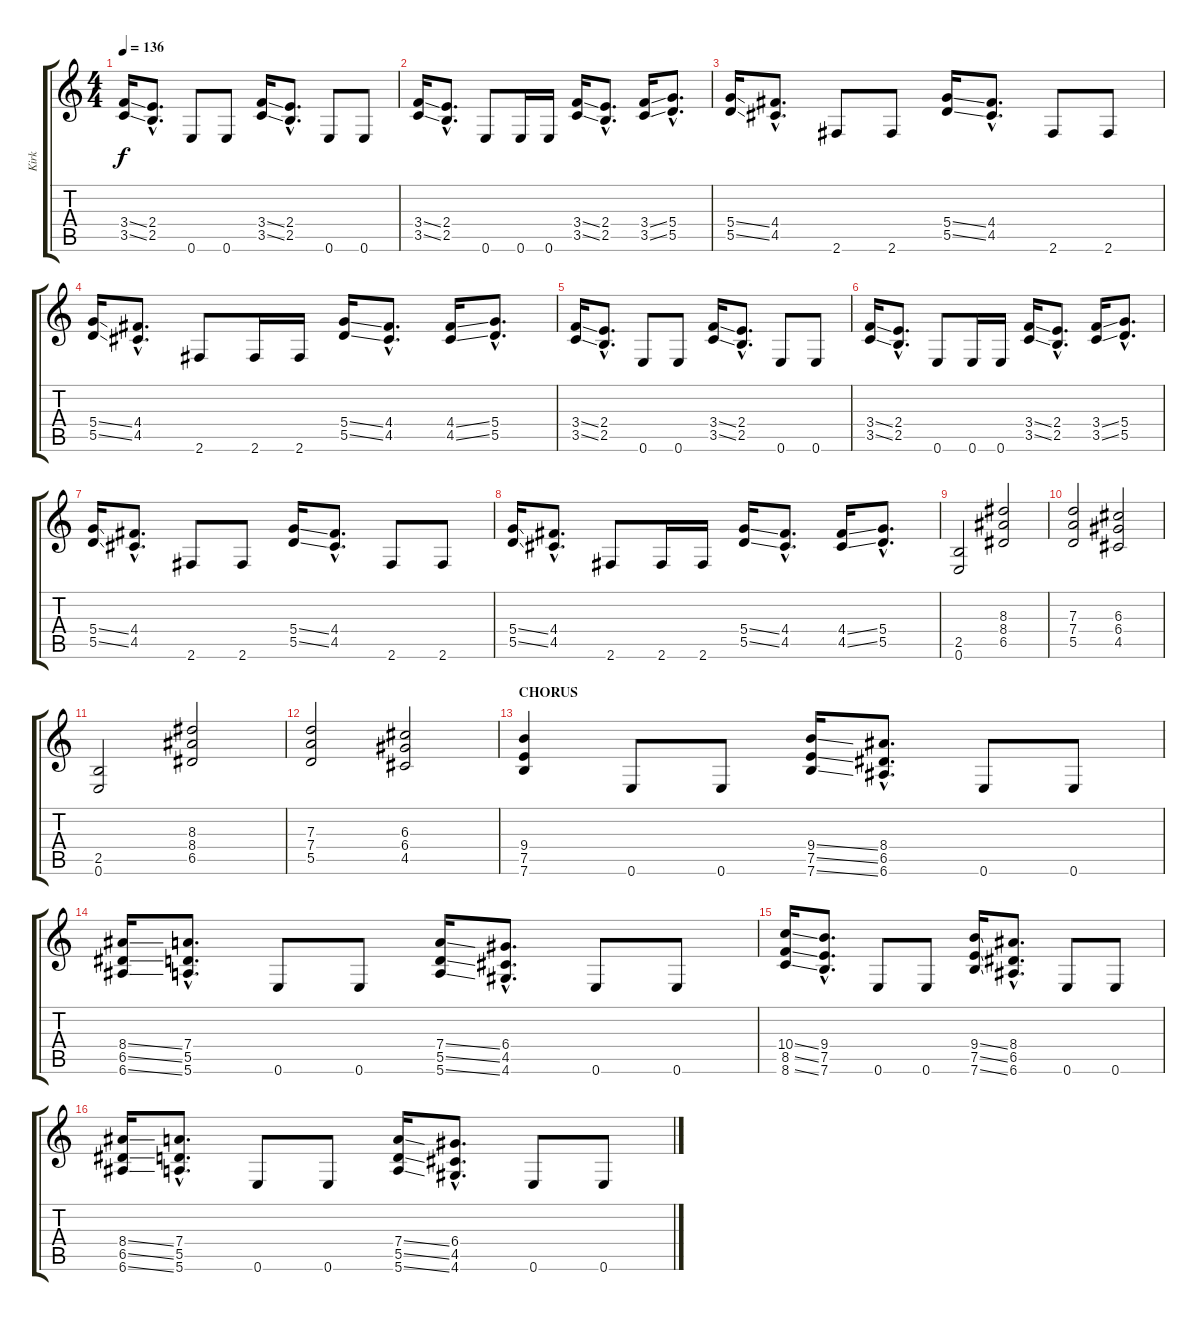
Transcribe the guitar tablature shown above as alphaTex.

\track ("Kirk" "Kirk") {instrument overdrivenguitar}
\staff {score tabs}
\tuning (E4 B3 G3 D3 A2 E2) {hide}
\ts (4 4)
\tempo 136
\clef g2
\ks c
(3.4{ss} 3.5{ss}).16{dy f} (2.4{hac} 2.5{hac}).8{d} 0.6.8 0.6.8 (3.4{ss} 3.5{ss}).16 (2.4{hac} 2.5{hac}).8{d} 0.6.8 0.6.8 |
(3.4{ss} 3.5{ss}).16 (2.4{hac} 2.5{hac}).8{d} 0.6.8 0.6.16 0.6.16 (3.4{ss} 3.5{ss}).16 (2.4{hac} 2.5{hac}).8{d} (3.4{ss} 3.5{ss}).16 (5.4{hac} 5.5{hac}).8{d} |
(5.4{ss} 5.5{ss}).16 (4.4{hac} 4.5{hac}).8{d} 2.6.8 2.6.8 (5.4{ss} 5.5{ss}).16 (4.4{hac} 4.5{hac}).8{d} 2.6.8 2.6.8 |
(5.4{ss} 5.5{ss}).16 (4.4{hac} 4.5{hac}).8{d} 2.6.8 2.6.16 2.6.16 (5.4{ss} 5.5{ss}).16 (4.4{hac} 4.5{hac}).8{d} (4.4{ss} 4.5{ss}).16 (5.4{hac} 5.5{hac}).8{d} |
(3.4{ss} 3.5{ss}).16 (2.4{hac} 2.5{hac}).8{d} 0.6.8 0.6.8 (3.4{ss} 3.5{ss}).16 (2.4{hac} 2.5{hac}).8{d} 0.6.8 0.6.8 |
(3.4{ss} 3.5{ss}).16 (2.4{hac} 2.5{hac}).8{d} 0.6.8 0.6.16 0.6.16 (3.4{ss} 3.5{ss}).16 (2.4{hac} 2.5{hac}).8{d} (3.4{ss} 3.5{ss}).16 (5.4{hac} 5.5{hac}).8{d} |
(5.4{ss} 5.5{ss}).16 (4.4{hac} 4.5{hac}).8{d} 2.6.8 2.6.8 (5.4{ss} 5.5{ss}).16 (4.4{hac} 4.5{hac}).8{d} 2.6.8 2.6.8 |
(5.4{ss} 5.5{ss}).16 (4.4{hac} 4.5{hac}).8{d} 2.6.8 2.6.16 2.6.16 (5.4{ss} 5.5{ss}).16 (4.4{hac} 4.5{hac}).8{d} (4.4{ss} 4.5{ss}).16 (5.4{hac} 5.5{hac}).8{d} |
(2.5 0.6).2 (8.3 8.4 6.5).2 |
(7.3 7.4 5.5).2 (6.3 6.4 4.5).2 |
(2.5 0.6).2 (8.3 8.4 6.5).2 |
(7.3 7.4 5.5).2 (6.3 6.4 4.5).2 |
\section ("" "CHORUS")
(9.4 7.5 7.6).4 0.6.8 0.6.8 (9.4{ss} 7.5{ss} 7.6{ss}).16 (8.4{hac} 6.5{hac} 6.6{hac}).8{d} 0.6.8 0.6.8 |
(8.4{ss} 6.5{ss} 6.6{ss}).16 (7.4{hac} 5.5{hac} 5.6{hac}).8{d} 0.6.8 0.6.8 (7.4{ss} 5.5{ss} 5.6{ss}).16 (6.4{hac} 4.5{hac} 4.6{hac}).8{d} 0.6.8 0.6.8 |
(10.4{ss} 8.5{ss} 8.6{ss}).16 (9.4{hac} 7.5{hac} 7.6{hac}).8{d} 0.6.8 0.6.8 (9.4{ss} 7.5{ss} 7.6{ss}).16 (8.4{hac} 6.5{hac} 6.6{hac}).8{d} 0.6.8 0.6.8 |
(8.4{ss} 6.5{ss} 6.6{ss}).16 (7.4{hac} 5.5{hac} 5.6{hac}).8{d} 0.6.8 0.6.8 (7.4{ss} 5.5{ss} 5.6{ss}).16 (6.4{hac} 4.5{hac} 4.6{hac}).8{d} 0.6.8 0.6.8
